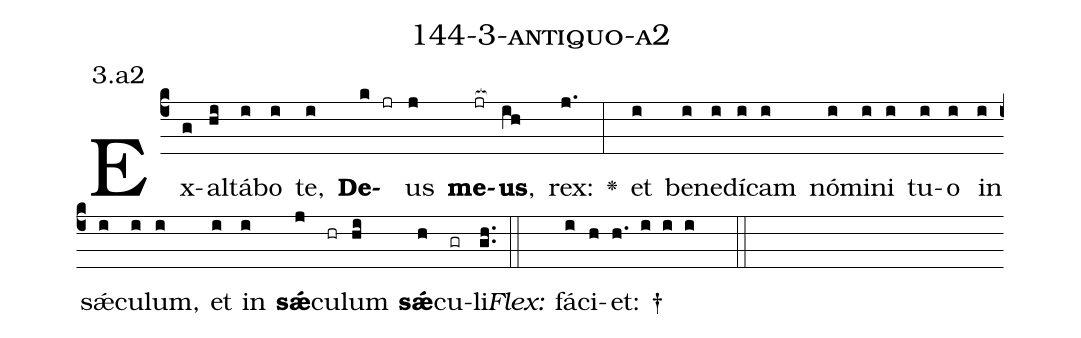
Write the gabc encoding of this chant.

name: 144-3-antiquo-a2;
annotation: 3.a2;
%%
(c4)Ex(g)al(hi)tá(i)bo(i) te,(i) <b>De</b>(k jr)us(j) <b>me</b>(jr[ocb:1{])<b>us</b>,(ih[ocb:0}]) rex:(j.) <v>\greheightstar</v>(:) et(i) be(i)ne(i)dí(i)cam(i) nó(i)mi(i)ni(i) tu(i)o(i) in(i) sǽ(i)cu(i)lum,(i) et(i) in(i) <b>sǽ</b>(j)cu(hr)lum(hi) <b>sǽ</b>(h)cu(gr)li.(gh..) (::)
<i>Flex:</i>()  fá(i)ci(h)et: †(h. i i i  ::)

%E(i) u(i) o(j) u(hi) a(h) e.(gh..) (::)
